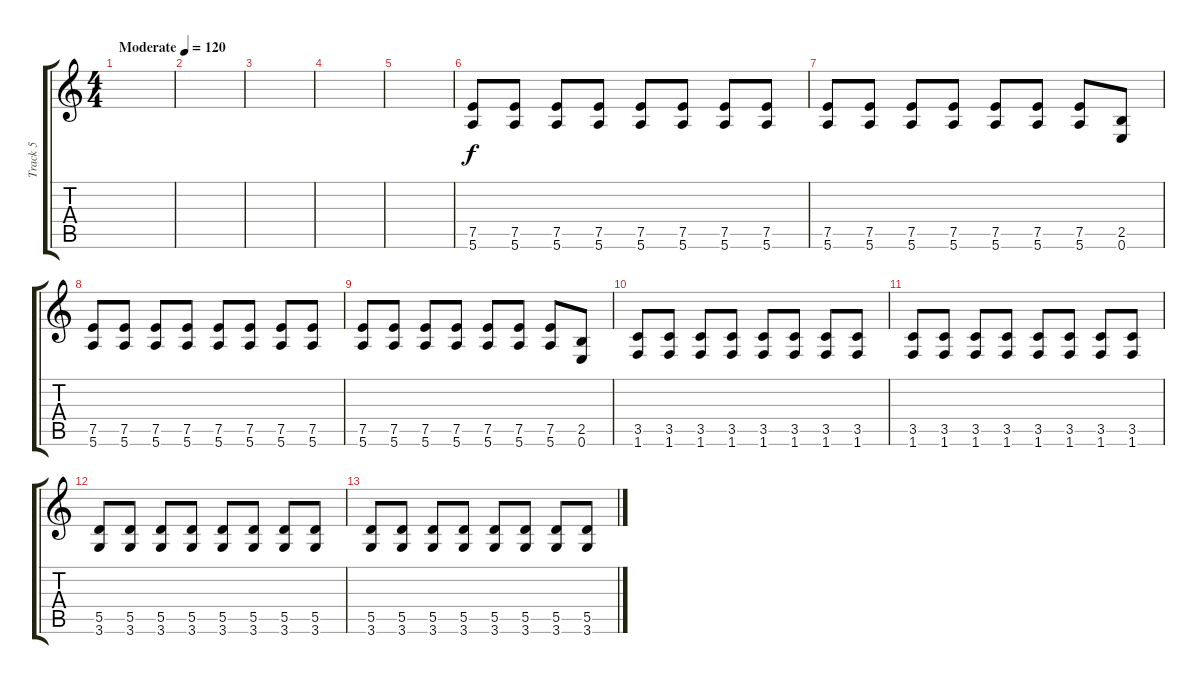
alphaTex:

\track ("Track 5" "Track 5") {instrument acousticguitarsteel}
\staff {score tabs}
\tuning (E4 B3 G3 D3 A2 E2) {hide}
\ts (4 4)
\tempo (120 "Moderate")
\clef g2
\ks c
|
|
|
|
|
(7.5 5.6).8 (7.5 5.6).8 (7.5 5.6).8 (7.5 5.6).8 (7.5 5.6).8 (7.5 5.6).8 (7.5 5.6).8 (7.5 5.6).8 |
(7.5 5.6).8 (7.5 5.6).8 (7.5 5.6).8 (7.5 5.6).8 (7.5 5.6).8 (7.5 5.6).8 (7.5 5.6).8 (2.5 0.6).8 |
(7.5 5.6).8 (7.5 5.6).8 (7.5 5.6).8 (7.5 5.6).8 (7.5 5.6).8 (7.5 5.6).8 (7.5 5.6).8 (7.5 5.6).8 |
(7.5 5.6).8 (7.5 5.6).8 (7.5 5.6).8 (7.5 5.6).8 (7.5 5.6).8 (7.5 5.6).8 (7.5 5.6).8 (2.5 0.6).8 |
(3.5 1.6).8 (3.5 1.6).8 (3.5 1.6).8 (3.5 1.6).8 (3.5 1.6).8 (3.5 1.6).8 (3.5 1.6).8 (3.5 1.6).8 |
(3.5 1.6).8 (3.5 1.6).8 (3.5 1.6).8 (3.5 1.6).8 (3.5 1.6).8 (3.5 1.6).8 (3.5 1.6).8 (3.5 1.6).8 |
(5.5 3.6).8 (5.5 3.6).8 (5.5 3.6).8 (5.5 3.6).8 (5.5 3.6).8 (5.5 3.6).8 (5.5 3.6).8 (5.5 3.6).8 |
(5.5 3.6).8 (5.5 3.6).8 (5.5 3.6).8 (5.5 3.6).8 (5.5 3.6).8 (5.5 3.6).8 (5.5 3.6).8 (5.5 3.6).8
